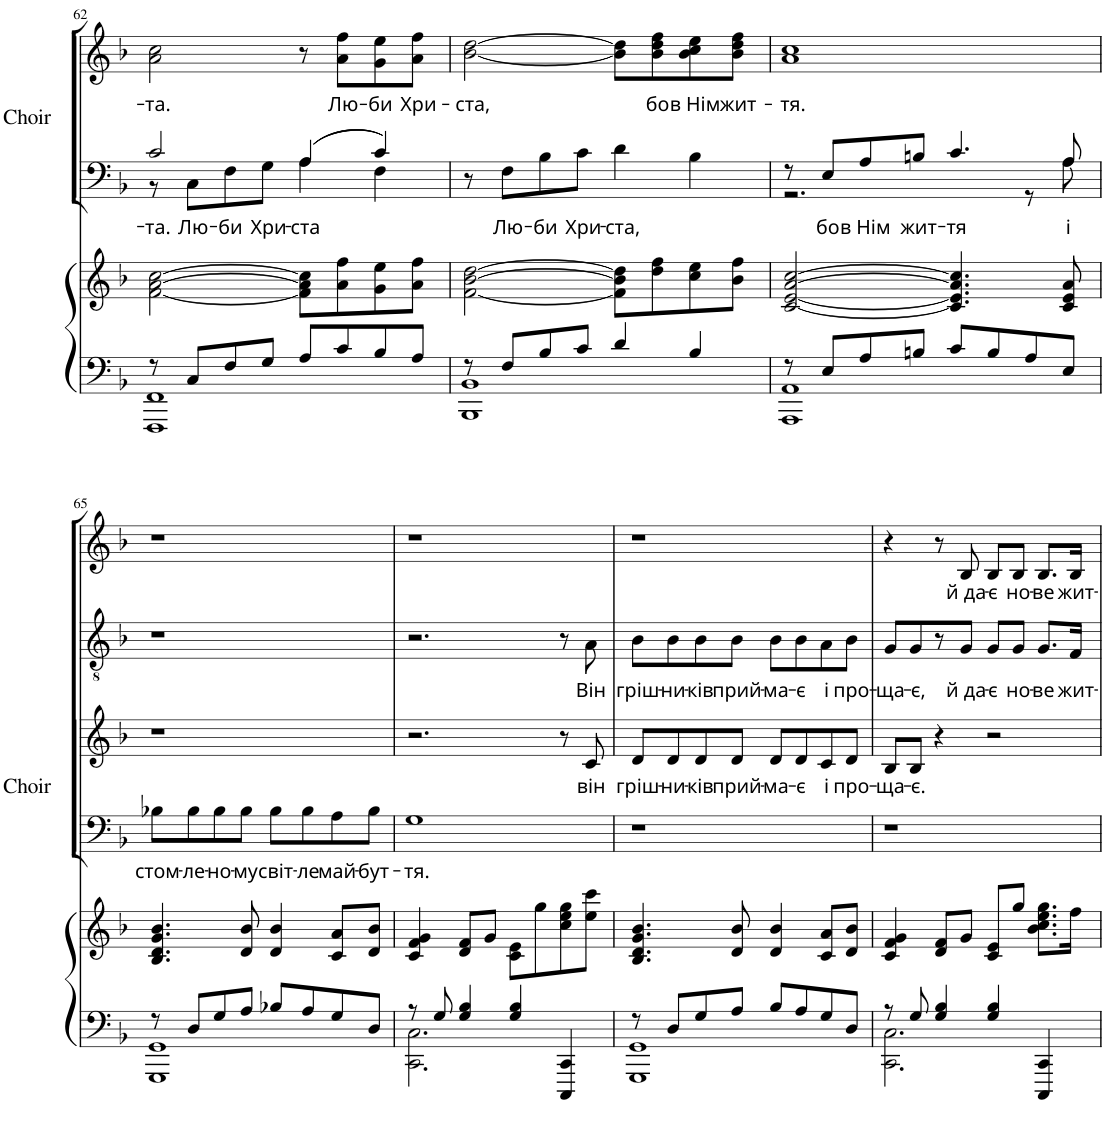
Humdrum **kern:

**kern	**kern	**kern	**text	**kern	**text	**kern	**text	**kern	**text
*part4	*part4	*part3	*part3	*part3	*part3	*part2	*part2	*part1	*part1
*staff6	*staff5	*staff4	*staff4	*staff3	*staff3	*staff2	*staff2	*staff1	*staff1
*I"Piano	*	*I"Choir	*	*	*	*I"Tenor Solo	*	*I"Soprano Solo	*
*I'Pno	*	*I'Choir	*	*	*	*I'T	*	*I'S	*
!!LO:PB:g=z
*clefF4	*clefG2	*clefF4	*	*clefG2	*	*clefGv2	*	*clefG2	*
*	*	*	*	*	*	*Trd7c12	*	*	*
*k[b-]	*k[b-]	*k[b-]	*	*k[b-]	*	*k[b-]	*	*k[b-]	*
*F:	*F:	*F:	*	*F:	*	*F:	*	*F:	*
*M4/4	*M4/4	*M4/4	*	*M4/4	*	*M4/4	*	*M4/4	*
=62	=62	=62	=62	=62	=62	=62	=62	=62	=62
*^	*	*	*	*	*	*	*	*	*
!	!	!	!	!LO:LY:b	!	!LO:LY:b	!	!	!	!
*	*	*	*^	*	*	*	*	*	*	*
8r	1FFF 1FF	[2f\ [2a\ [2cc\	2c/	8r	-та.	2a\ 2cc\	-та.	1r	.	1r	.
!	!	!	!	!	!LO:LY:b	!	!	!	!	!	!
8C/L	.	.	.	8C\L	Лю-	.	.	.	.	.	.
!	!	!	!	!	!LO:LY:b	!	!	!	!	!	!
8F/	.	.	.	8F\	-би	.	.	.	.	.	.
!	!	!	!	!	!LO:LY:b	!	!	!	!	!	!
8G/J	.	.	.	8G\J	Хри-	.	.	.	.	.	.
!	!	!	!	!	!LO:LY:b	!	!	!	!	!	!
8A/L	.	8f\] 8a\] 8cc\]L	4A/	4A\	-ста	8r	.	.	.	.	.
!	!	!	!	!	!	!	!LO:LY:b	!	!	!	!
8c/	.	8a\ 8ff\	.	.	.	8a\ 8ff\L	Лю-	.	.	.	.
!	!	!	!	!	!	!	!LO:LY:b	!	!	!	!
8B-/	.	8g\ 8ee\	4c/	4F\	.	8g\ 8ee\	-би	.	.	.	.
!	!	!	!	!	!	!	!LO:LY:b	!	!	!	!
8A/J	.	8a\ 8ff\J	.	.	.	8a\ 8ff\J	Хри-	.	.	.	.
*	*	*	*v	*v	*	*	*	*	*	*	*
=63	=63	=63	=63	=63	=63	=63	=63	=63	=63	=63
!	!	!	!	!	!	!LO:LY:b	!	!	!	!
8r	1BBB- 1BB-	[2f\ [2b-\ [2dd\	8r	.	[2b-\ [2dd\	-ста,	1r	.	1r	.
!	!	!	!	!LO:LY:b	!	!	!	!	!	!
8F/L	.	.	8F\L	Лю-	.	.	.	.	.	.
!	!	!	!	!LO:LY:b	!	!	!	!	!	!
8B-/	.	.	8B-\	-би	.	.	.	.	.	.
!	!	!	!	!LO:LY:b	!	!	!	!	!	!
8c/J	.	.	8c\J	Хри-	.	.	.	.	.	.
!	!	!	!	!LO:LY:b	!	!	!	!	!	!
4d/	.	8f\] 8b-\] 8dd\]L	4d\	-ста,	8b-\] 8dd\]L	.	.	.	.	.
!	!	!	!	!	!	!LO:LY:b	!	!	!	!
.	.	8dd\ 8ff\	.	.	8b-\ 8dd\ 8ff\	бо	.	.	.	.
!	!	!	!	!	!	!LO:LY:b	!	!	!	!
4B-/	.	8cc\ 8ee\	4B-\	.	8b-\ 8cc\ 8ee\	в Нім	.	.	.	.
!	!	!	!	!	!	!LO:LY:b	!	!	!	!
.	.	8b-\ 8ff\J	.	.	8b-\ 8dd\ 8ff\J	жит-	.	.	.	.
=64	=64	=64	=64	=64	=64	=64	=64	=64	=64	=64
*	*	*	*^	*	*	*	*	*	*	*
!	!	!	!	!	!	!	!LO:LY:b	!	!	!	!
8r	1AAA 1AA	[2c/ [2e/ [2a/ [2cc/	8r	2.r	.	1a 1cc	-тя.	1r	.	1r	.
!	!	!	!	!	!LO:LY:b	!	!	!	!	!	!
8E/L	.	.	8E/L	.	бо	.	.	.	.	.	.
!	!	!	!	!	!LO:LY:b	!	!	!	!	!	!
8A/	.	.	8A/	.	в Нім	.	.	.	.	.	.
!	!	!	!	!	!LO:LY:b	!	!	!	!	!	!
8Bn/J	.	.	8Bn/J	.	жит-	.	.	.	.	.	.
!	!	!	!	!	!LO:LY:b	!	!	!	!	!	!
8c/L	.	4.c/] 4.e/] 4.a/] 4.cc/]	4.c/	.	-тя	.	.	.	.	.	.
8B/	.	.	.	.	.	.	.	.	.	.	.
8A/	.	.	.	8r	.	.	.	.	.	.	.
!	!	!	!	!	!LO:LY:b	!	!	!	!	!	!
8E/J	.	8c/ 8e/ 8a/	8A/	8A\	і	.	.	.	.	.	.
!!LO:LB:g=z
=65	=65	=65	=65	=65	=65	=65	=65	=65	=65	=65	=65
!	!	!	!	!	!LO:LY:b	!	!	!	!	!	!
*	*	*	*v	*v	*	*	*	*	*	*	*
8r	1GGG 1GG	4.B-/ 4.d/ 4.g/ 4.b-/	8B-X\L	стом-	1r	.	1r	.	1r	.
!	!	!	!	!LO:LY:b	!	!	!	!	!	!
8D/L	.	.	8B-\	-ле-	.	.	.	.	.	.
!	!	!	!	!LO:LY:b	!	!	!	!	!	!
8G/	.	.	8B-\	-но-	.	.	.	.	.	.
!	!	!	!	!LO:LY:b	!	!	!	!	!	!
8A/J	.	8d/ 8b-/	8B-\J	-му	.	.	.	.	.	.
!	!	!	!	!LO:LY:b	!	!	!	!	!	!
8B-X/L	.	4d/ 4b-/	8B-\L	світ-	.	.	.	.	.	.
!	!	!	!	!LO:LY:b	!	!	!	!	!	!
8A/	.	.	8B-\	-ле	.	.	.	.	.	.
!	!	!	!	!LO:LY:b	!	!	!	!	!	!
8G/	.	8c/ 8a/L	8A\	май-	.	.	.	.	.	.
!	!	!	!	!LO:LY:b	!	!	!	!	!	!
8D/J	.	8d/ 8b-/J	8B-\J	-бут-	.	.	.	.	.	.
=66	=66	=66	=66	=66	=66	=66	=66	=66	=66	=66
!	!	!	!	!LO:LY:b	!	!	!	!	!	!
8r	2.CC\ 2.C\	4c/ 4f/ 4g/	1G	-тя.	2.r	.	2.r	.	1r	.
8G/	.	.	.	.	.	.	.	.	.	.
4G/ 4B-/	.	8d/ 8f/L	.	.	.	.	.	.	.	.
.	.	8g/J	.	.	.	.	.	.	.	.
4G/ 4B-/	.	8c\ 8e\L	.	.	.	.	.	.	.	.
.	.	8gg\	.	.	.	.	.	.	.	.
4CCC/ 4CC/	4ryy	8cc\ 8ee\ 8gg\	.	.	8r	.	8r	.	.	.
!	!	!	!	!	!	!LO:LY:b	!	!LO:LY:b	!	!
.	.	8ee\ 8ccc\J	.	.	8c/	він	8A\	Він	.	.
=67	=67	=67	=67	=67	=67	=67	=67	=67	=67	=67
!	!	!	!	!	!	!LO:LY:b	!	!LO:LY:b	!	!
8r	1GGG 1GG	4.B-/ 4.d/ 4.g/ 4.b-/	1r	.	8d/L	гріш-	8B-\L	гріш-	1r	.
!	!	!	!	!	!	!LO:LY:b	!	!LO:LY:b	!	!
8D/L	.	.	.	.	8d/	-ни-	8B-\	-ни-	.	.
!	!	!	!	!	!	!LO:LY:b	!	!LO:LY:b	!	!
8G/	.	.	.	.	8d/	-ків	8B-\	-ків	.	.
!	!	!	!	!	!	!LO:LY:b	!	!LO:LY:b	!	!
8A/J	.	8d/ 8b-/	.	.	8d/J	прий-	8B-\J	прий-	.	.
!	!	!	!	!	!	!LO:LY:b	!	!LO:LY:b	!	!
8B-/L	.	4d/ 4b-/	.	.	8d/L	-ма-	8B-\L	-ма-	.	.
!	!	!	!	!	!	!LO:LY:b	!	!LO:LY:b	!	!
8A/	.	.	.	.	8d/	-є	8B-\	-є	.	.
!	!	!	!	!	!	!LO:LY:b	!	!LO:LY:b	!	!
8G/	.	8c/ 8a/L	.	.	8c/	і	8A\	і	.	.
!	!	!	!	!	!	!LO:LY:b	!	!LO:LY:b	!	!
8D/J	.	8d/ 8b-/J	.	.	8d/J	про-	8B-\J	про-	.	.
=68	=68	=68	=68	=68	=68	=68	=68	=68	=68	=68
!	!	!	!	!	!	!LO:LY:b	!	!LO:LY:b	!	!
8r	2.CC\ 2.C\	4c/ 4f/ 4g/	1r	.	8B-/L	-ща-	8G/L	-ща-	4r	.
!	!	!	!	!	!	!LO:LY:b	!	!LO:LY:b	!	!
8G/	.	.	.	.	8B-/J	-є.	8G/	-є,	.	.
4G/ 4B-/	.	8d/ 8f/L	.	.	4r	.	8r	.	8r	.
!	!	!	!	!	!	!	!	!LO:LY:b	!	!LO:LY:b
.	.	8g/J	.	.	.	.	8G/J	й да-	8B-/	й да-
!	!	!	!	!	!	!	!	!LO:LY:b	!	!LO:LY:b
4G/ 4B-/	.	8c/ 8e/L	.	.	2r	.	8G/L	-є	8B-/L	-є
!	!	!	!	!	!	!	!	!LO:LY:b	!	!LO:LY:b
.	.	8gg/J	.	.	.	.	8G/J	но-	8B-/J	но-
!	!	!	!	!	!	!	!	!LO:LY:b	!	!LO:LY:b
4CCC/ 4CC/	4ryy	8.b-\ 8.cc\ 8.ee\ 8.gg\L	.	.	.	.	8.G/L	-ве	8.B-/L	-ве
!	!	!	!	!	!	!	!	!LO:LY:b	!	!LO:LY:b
.	.	16ff\Jk	.	.	.	.	16F/Jk	жит-	16B-/Jk	жит-
*v	*v	*	*	*	*	*	*	*	*	*
=	=	=	=	=	=	=	=	=	=
*-	*-	*-	*-	*-	*-	*-	*-	*-	*-
